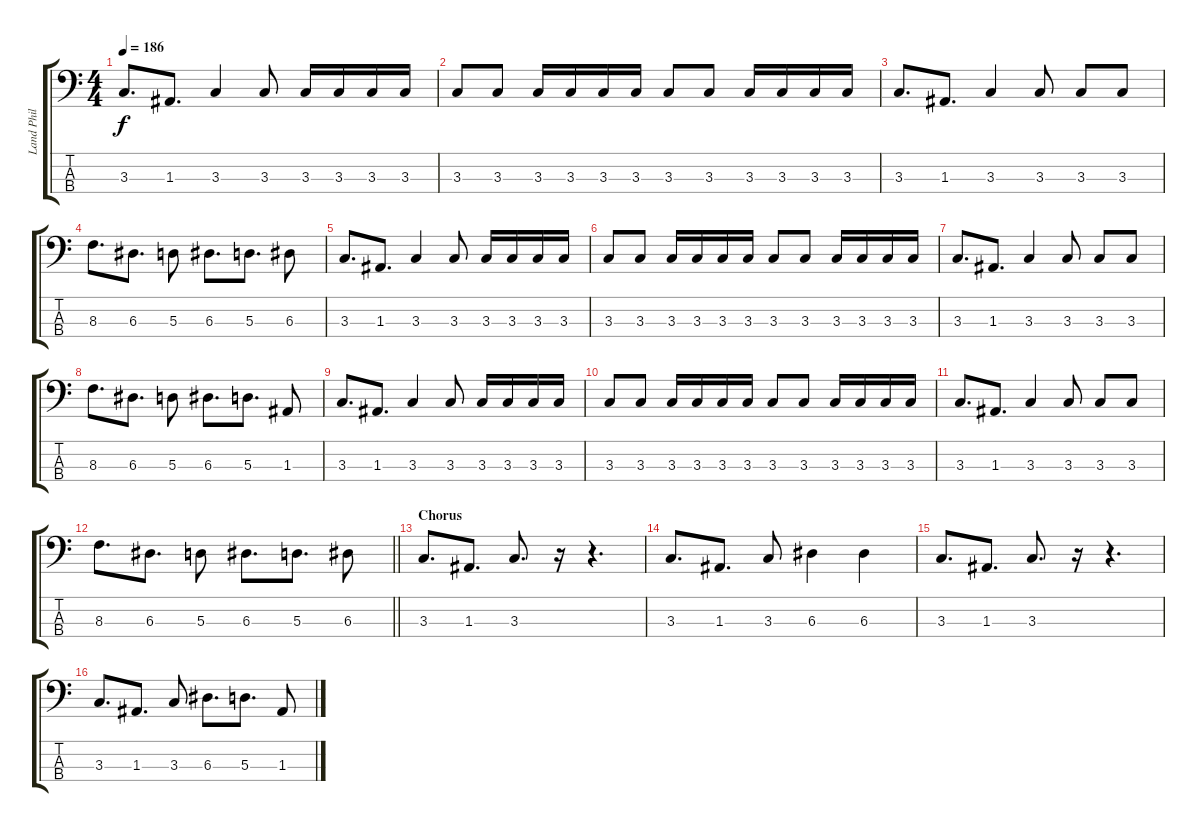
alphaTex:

\track ("Land Phil" "Land Phil") {instrument electricbasspick}
\staff {score tabs}
\tuning (G2 D2 A1 E1) {hide}
\ts (4 4)
\tempo 186
\clef f4
\ks c
3.3.8{d dy f} 1.3.8{d} 3.3.4 3.3.8 3.3.16 3.3.16 3.3.16 3.3.16 |
3.3.8 3.3.8 3.3.16 3.3.16 3.3.16 3.3.16 3.3.8 3.3.8 3.3.16 3.3.16 3.3.16 3.3.16 |
3.3.8{d} 1.3.8{d} 3.3.4 3.3.8 3.3.8 3.3.8 |
8.3.8{d} 6.3.8{d} 5.3.8 6.3.8{d} 5.3.8{d} 6.3.8 |
3.3.8{d} 1.3.8{d} 3.3.4 3.3.8 3.3.16 3.3.16 3.3.16 3.3.16 |
3.3.8 3.3.8 3.3.16 3.3.16 3.3.16 3.3.16 3.3.8 3.3.8 3.3.16 3.3.16 3.3.16 3.3.16 |
3.3.8{d} 1.3.8{d} 3.3.4 3.3.8 3.3.8 3.3.8 |
8.3.8{d} 6.3.8{d} 5.3.8 6.3.8{d} 5.3.8{d} 1.3.8 |
3.3.8{d} 1.3.8{d} 3.3.4 3.3.8 3.3.16 3.3.16 3.3.16 3.3.16 |
3.3.8 3.3.8 3.3.16 3.3.16 3.3.16 3.3.16 3.3.8 3.3.8 3.3.16 3.3.16 3.3.16 3.3.16 |
3.3.8{d} 1.3.8{d} 3.3.4 3.3.8 3.3.8 3.3.8 |
\barLineRight lightlight
8.3.8{d} 6.3.8{d} 5.3.8 6.3.8{d} 5.3.8{d} 6.3.8 |
\section ("" "Chorus")
3.3.8{d} 1.3.8{d} 3.3.8{d} r.16 r.4{d} |
3.3.8{d} 1.3.8{d} 3.3.8 6.3.4 6.3.4 |
3.3.8{d} 1.3.8{d} 3.3.8{d} r.16 r.4{d} |
3.3.8{d} 1.3.8{d} 3.3.8 6.3.8{d} 5.3.8{d} 1.3.8
